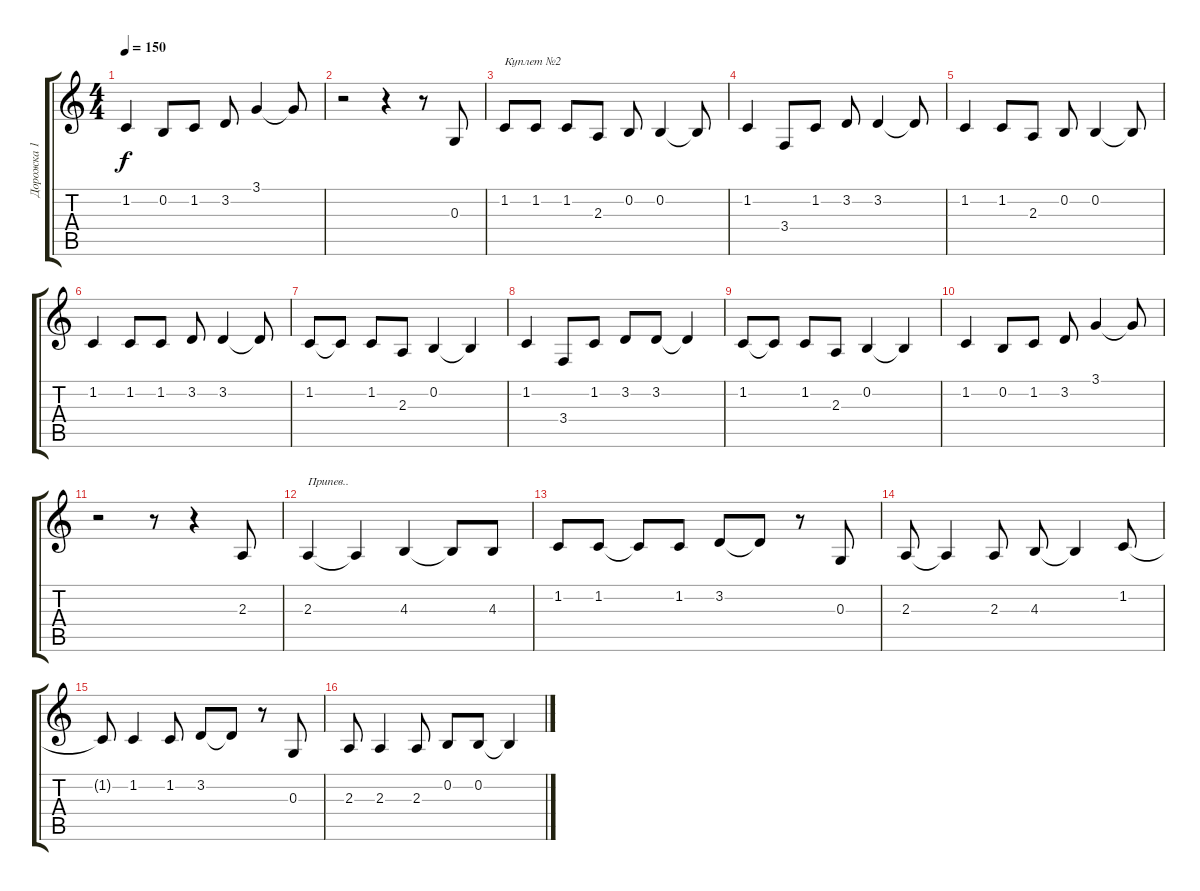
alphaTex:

\track ("Дорожка 1" "Дорожка 1") {instrument acousticgrandpiano}
\staff {score tabs}
\tuning (E4 B3 G3 D3 A2 E2) {hide}
\ts (4 4)
\tempo 150
\clef g2
\ks c
1.2.4{dy f} 0.2.8 1.2.8 3.2.8 3.1.4 3.1{t}.8 |
r.2 r.4 r.8 0.3.8 |
1.2.8{txt "Куплет №2"} 1.2.8 1.2.8 2.3.8 0.2.8 0.2.4 0.2{t}.8 |
1.2.4 3.4.8 1.2.8 3.2.8 3.2.4 3.2{t}.8 |
1.2.4 1.2.8 2.3.8 0.2.8 0.2.4 0.2{t}.8 |
1.2.4 1.2.8 1.2.8 3.2.8 3.2.4 3.2{t}.8 |
1.2.8 1.2{t}.8 1.2.8 2.3.8 0.2.4 0.2{t}.4 |
1.2.4 3.4.8 1.2.8 3.2.8 3.2.8 3.2{t}.4 |
1.2.8 1.2{t}.8 1.2.8 2.3.8 0.2.4 0.2{t}.4 |
1.2.4 0.2.8 1.2.8 3.2.8 3.1.4 3.1{t}.8 |
r.2 r.8 r.4 2.3.8 |
2.3.4{txt "Припев.."} 2.3{t}.4 4.3.4 4.3{t}.8 4.3.8 |
1.2.8 1.2.8 1.2{t}.8 1.2.8 3.2.8 3.2{t}.8 r.8 0.3.8 |
2.3.8 2.3{t}.4 2.3.8 4.3.8 4.3{t}.4 1.2.8 |
1.2{t}.8 1.2.4 1.2.8 3.2.8 3.2{t}.8 r.8 0.3.8 |
2.3.8 2.3.4 2.3.8 0.2.8 0.2.8 0.2{t}.4
